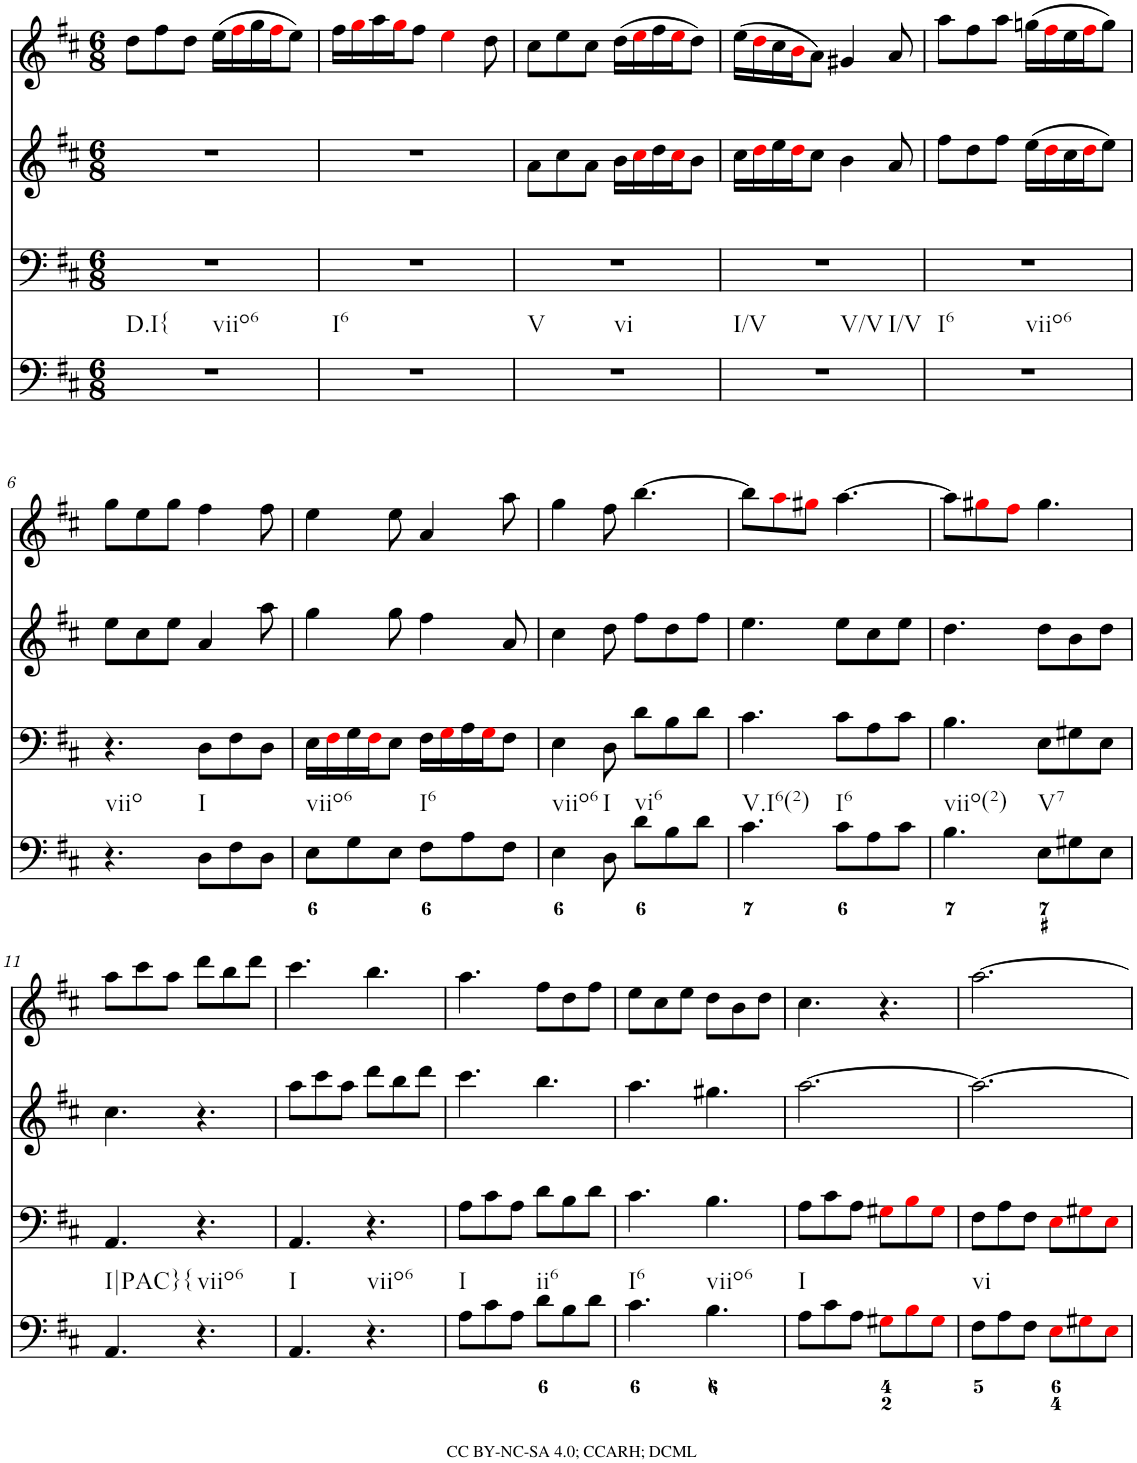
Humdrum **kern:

**kern	**kern	**kern	**kern
*part4	*part3	*part2	*part1
*staff4	*staff3	*staff2	*staff1
*I"Piano	*I"Piano	*I"Piano	*I"Piano
*I'Pno	*I'Pno	*I'Pno	*I'Pno
*clefF4	*clefF4	*clefG2	*clefG2
*k[f#c#]	*k[f#c#]	*k[f#c#]	*k[f#c#]
*D:	*D:	*D:	*D:
*M6/8	*M6/8	*M6/8	*M6/8
=1	=1	=1	=1
!LO:TX:b:t=D.I{	!	!	!
!LO:TX:b:t=viio6	!	!	!
2.r	2.r	2.r	8dd\L
.	.	.	8ff#\
.	.	.	8dd\J
.	.	.	(16ee\LL
.	.	.	16ff#i\
.	.	.	16gg\
.	.	.	16ff#i\J
.	.	.	8ee\J)
=2	=2	=2	=2
!LO:TX:b:t=I6	!	!	!
2.r	2.r	2.r	16ff#\LL
.	.	.	16ggi\
.	.	.	16aa\
.	.	.	16ggi\J
.	.	.	8ff#\J
.	.	.	4eei\
.	.	.	8dd\
=3	=3	=3	=3
!LO:TX:b:t=V	!	!	!
!LO:TX:b:t=vi	!	!	!
2.r	2.r	8a\L	8cc#\L
.	.	8cc#\	8ee\
.	.	8a\J	8cc#\J
.	.	16b\LL	(16dd\LL
.	.	16cc#i\	16eei\
.	.	16dd\	16ff#\
.	.	16cc#i\J	16eei\J
.	.	8b\J	8dd\J)
=4	=4	=4	=4
!LO:TX:b:t=I/V	!	!	!
!LO:TX:b:t=V/V	!	!	!
!LO:TX:b:t=I/V	!	!	!
2.r	2.r	16cc#\LL	(16ee\LL
.	.	16ddi\	16ddi\
.	.	16ee\	16cc#\
.	.	16ddi\J	16bi\J
.	.	8cc#\J	8a\J)
.	.	4b\	4g#X/
.	.	8a/	8a/
=5	=5	=5	=5
!LO:TX:b:t=I6	!	!	!
!LO:TX:b:t=viio6	!	!	!
2.r	2.r	8ff#\L	8aa\L
.	.	8dd\	8ff#\
.	.	8ff#\J	8aa\J
.	.	(16ee\LL	(16ggn\LL
.	.	16ddi\	16ff#i\
.	.	16cc#\	16ee\
.	.	16ddi\J	16ff#i\J
.	.	8ee\J)	8gg\J)
!!LO:LB:g=z
=6	=6	=6	=6
!LO:TX:b:t=viio	!	!	!
4.r	4.r	8ee\L	8gg\L
.	.	8cc#\	8ee\
.	.	8ee\J	8gg\J
!LO:TX:b:t=I	!	!	!
8D\L	8D\L	4a/	4ff#\
8F#\	8F#\	.	.
8D\J	8D\J	8aa\	8ff#\
=7	=7	=7	=7
!LO:TX:b:t=viio6	!	!	!
8E\L	16E\LL	4gg\	4ee\
.	16F#i\	.	.
8G\	16G\	.	.
.	16F#i\J	.	.
8E\J	8E\J	8gg\	8ee\
!LO:TX:b:t=I6	!	!	!
8F#\L	16F#\LL	4ff#\	4a/
.	16Gi\	.	.
8A\	16A\	.	.
.	16Gi\J	.	.
8F#\J	8F#\J	8a/	8aa\
=8	=8	=8	=8
!LO:TX:b:t=viio6	!	!	!
4E\	4E\	4cc#\	4gg\
!LO:TX:b:t=I	!	!	!
8D\	8D\	8dd\	8ff#\
!LO:TX:b:t=vi6	!	!	!
8d\L	8d\L	8ff#\L	[4.bb\
8B\	8B\	8dd\	.
8d\J	8d\J	8ff#\J	.
=9	=9	=9	=9
!LO:TX:b:t=V.I6(2)	!	!	!
4.c#\	4.c#\	4.ee\	8bb\L]
.	.	.	8aai\
.	.	.	8gg#Xi\J
!LO:TX:b:t=I6	!	!	!
8c#\L	8c#\L	8ee\L	[4.aa\
8A\	8A\	8cc#\	.
8c#\J	8c#\J	8ee\J	.
=10	=10	=10	=10
!LO:TX:b:t=viio(2)	!	!	!
4.B\	4.B\	4.dd\	8aa\L]
.	.	.	8gg#Xi\
.	.	.	8ff#i\J
!LO:TX:b:t=V7	!	!	!
8E\L	8E\L	8dd\L	4.gg#\
8G#X\	8G#X\	8b\	.
8E\J	8E\J	8dd\J	.
!!LO:LB:g=z
=11	=11	=11	=11
!LO:TX:b:t=I|PAC}{	!	!	!
4.AA/	4.AA/	4.cc#\	8aa\L
.	.	.	8ccc#\
.	.	.	8aa\J
!LO:TX:b:t=viio6	!	!	!
4.r	4.r	4.r	8ddd\L
.	.	.	8bb\
.	.	.	8ddd\J
=12	=12	=12	=12
!LO:TX:b:t=I	!	!	!
4.AA/	4.AA/	8aa\L	4.ccc#\
.	.	8ccc#\	.
.	.	8aa\J	.
!LO:TX:b:t=viio6	!	!	!
4.r	4.r	8ddd\L	4.bb\
.	.	8bb\	.
.	.	8ddd\J	.
=13	=13	=13	=13
!LO:TX:b:t=I	!	!	!
8A\L	8A\L	4.ccc#\	4.aa\
8c#\	8c#\	.	.
8A\J	8A\J	.	.
!LO:TX:b:t=ii6	!	!	!
8d\L	8d\L	4.bb\	8ff#\L
8B\	8B\	.	8dd\
8d\J	8d\J	.	8ff#\J
=14	=14	=14	=14
!LO:TX:b:t=I6	!	!	!
4.c#\	4.c#\	4.aa\	8ee\L
.	.	.	8cc#\
.	.	.	8ee\J
!LO:TX:b:t=viio6	!	!	!
4.B\	4.B\	4.gg#X\	8dd\L
.	.	.	8b\
.	.	.	8dd\J
=15	=15	=15	=15
!LO:TX:b:t=I	!	!	!
8A\L	8A\L	[2.aa\	4.cc#\
8c#\	8c#\	.	.
8A\J	8A\J	.	.
8G#Xi\L	8G#Xi\L	.	4.r
8Bi\	8Bi\	.	.
8G#i\J	8G#i\J	.	.
=16	=16	=16	=16
!LO:TX:b:t=vi	!	!	!
8F#\L	8F#\L	2.aa\_	[2.aa\
8A\	8A\	.	.
8F#\J	8F#\J	.	.
8Ei\L	8Ei\L	.	.
8G#Xi\	8G#Xi\	.	.
8Ei\J	8Ei\J	.	.
=	=	=	=
*-	*-	*-	*-
